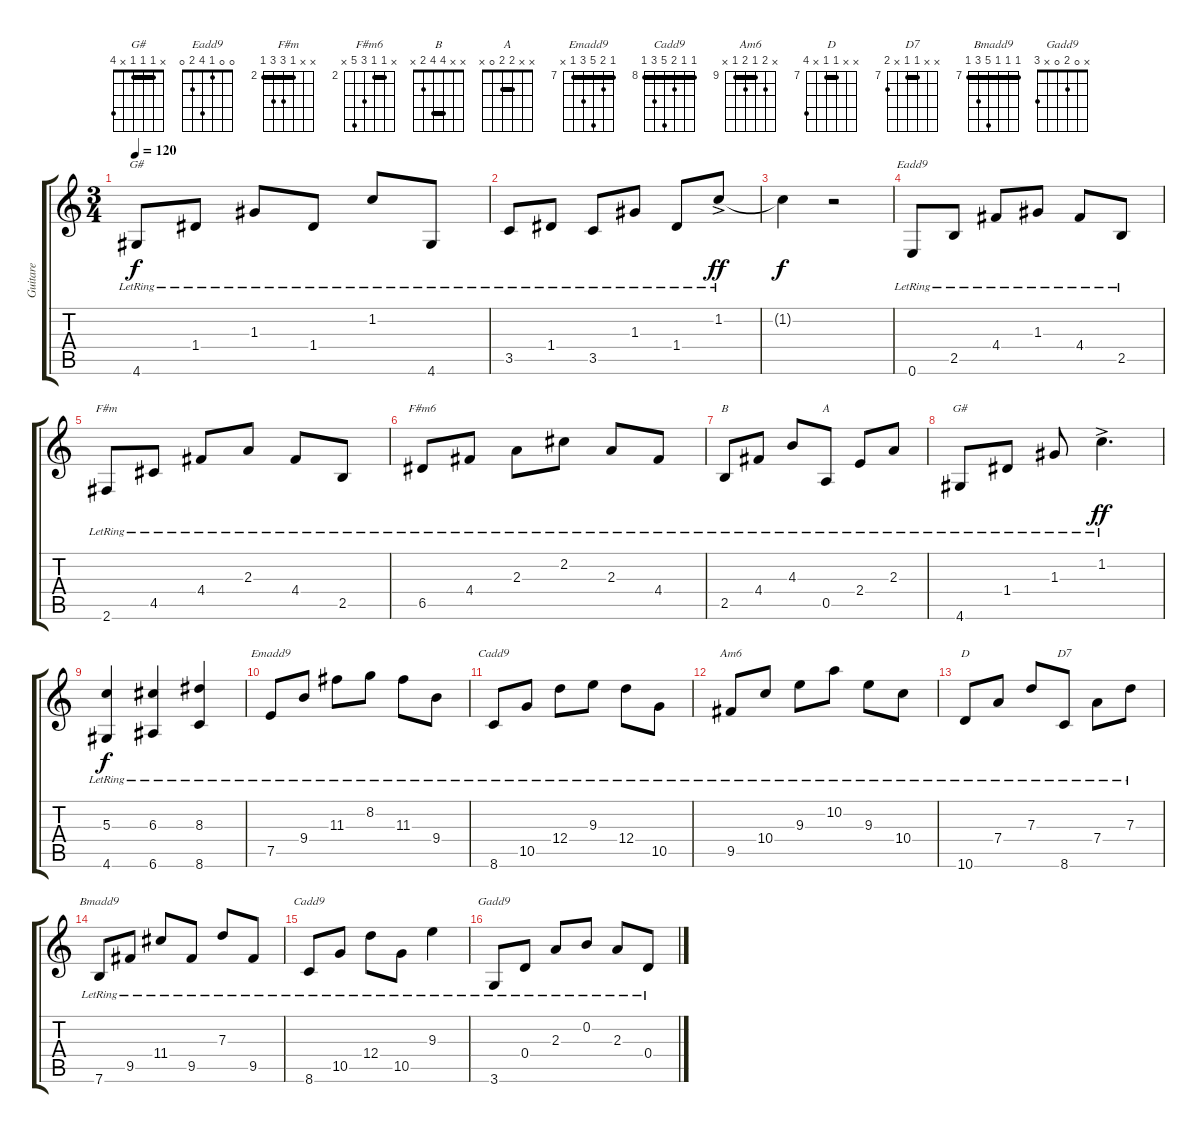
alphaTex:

\track ("Guitare" "Guitare") {instrument acousticguitarnylon}
\staff {score tabs}
\tuning (E4 B3 G3 D3 A2 E2) {hide}
\chord ("G#" x 1 1 1 3 4) {barre 1}
\chord ("Eadd9" 0 0 1 4 2 0)
\chord ("F#m" x x 2 4 4 2) {firstfret 2 barre 2}
\chord ("F#m6" x 2 2 4 6 x) {firstfret 2 barre 2}
\chord ("B" x x 4 4 2 x) {barre 4}
\chord ("A" x x 2 2 0 x) {barre 2}
\chord ("G#" x 1 1 1 x 4) {barre 1}
\chord ("Emadd9" 7 8 11 9 7 x) {firstfret 7 barre 7}
\chord ("Cadd9" 8 x 9 12 10 8) {firstfret 8 barre 8}
\chord ("Am6" x 10 9 10 9 x) {firstfret 9 barre 9}
\chord ("D" x x 7 7 x 10) {firstfret 7 barre 7}
\chord ("D7" x x 7 7 x 8) {firstfret 7 barre 7}
\chord ("Bmadd9" 7 7 7 11 9 7) {firstfret 7 barre 7}
\chord ("Cadd9" 8 8 9 12 10 8) {firstfret 8 barre 8}
\chord ("Gadd9" x 0 2 0 x 3)
\ts (3 4)
\tempo 120
\clef g2
\ks c
4.6{lr}.8{ch "G#" dy f} 1.4{lr}.8 1.3{lr}.8 1.4{lr}.8 1.2{lr}.8 4.6{lr}.8 |
3.5{lr}.8 1.4{lr}.8 3.5{lr}.8 1.3{lr}.8 1.4{lr}.8 1.2{ac lr}.8{dy ff} |
1.2{t}.4{dy f} r.2 |
0.6{lr}.8{ch "Eadd9"} 2.5{lr}.8 4.4{lr}.8 1.3{lr}.8 4.4{lr}.8 2.5{lr}.8 |
2.6{lr}.8{ch "F#m"} 4.5{lr}.8 4.4{lr}.8 2.3{lr}.8 4.4{lr}.8 2.5{lr}.8 |
6.5{lr}.8{ch "F#m6"} 4.4{lr}.8 2.3{lr}.8 2.2{lr}.8 2.3{lr}.8 4.4{lr}.8 |
2.5{lr}.8{ch "B"} 4.4{lr}.8 4.3{lr}.8 0.5{lr}.8{ch "A"} 2.4{lr}.8 2.3{lr}.8 |
4.6{lr}.8{ch "G#"} 1.4{lr}.8 1.3{lr}.8 1.2{ac lr}.4{d dy ff} |
(5.3{lr} 4.6{lr}).4{dy f} (6.3{lr} 6.6{lr}).4 (8.3{lr} 8.6{lr}).4 |
7.5{lr}.8{ch "Emadd9"} 9.4{lr}.8 11.3{lr}.8 8.2{lr}.8 11.3{lr}.8 9.4{lr}.8 |
8.6{lr}.8{ch "Cadd9"} 10.5{lr}.8 12.4{lr}.8 9.3{lr}.8 12.4{lr}.8 10.5{lr}.8 |
9.5{lr}.8{ch "Am6"} 10.4{lr}.8 9.3{lr}.8 10.2{lr}.8 9.3{lr}.8 10.4{lr}.8 |
10.6{lr}.8{ch "D"} 7.4{lr}.8 7.3{lr}.8 8.6{lr}.8{ch "D7"} 7.4{lr}.8 7.3{lr}.8 |
7.6{lr}.8{ch "Bmadd9"} 9.5{lr}.8 11.4{lr}.8 9.5{lr}.8 7.3{lr}.8 9.5{lr}.8 |
8.6{lr}.8{ch "Cadd9"} 10.5{lr}.8 12.4{lr}.8 10.5{lr}.8 9.3{lr}.4 |
3.6{lr}.8{ch "Gadd9"} 0.4{lr}.8 2.3{lr}.8 0.2{lr}.8 2.3{lr}.8 0.4{lr}.8
